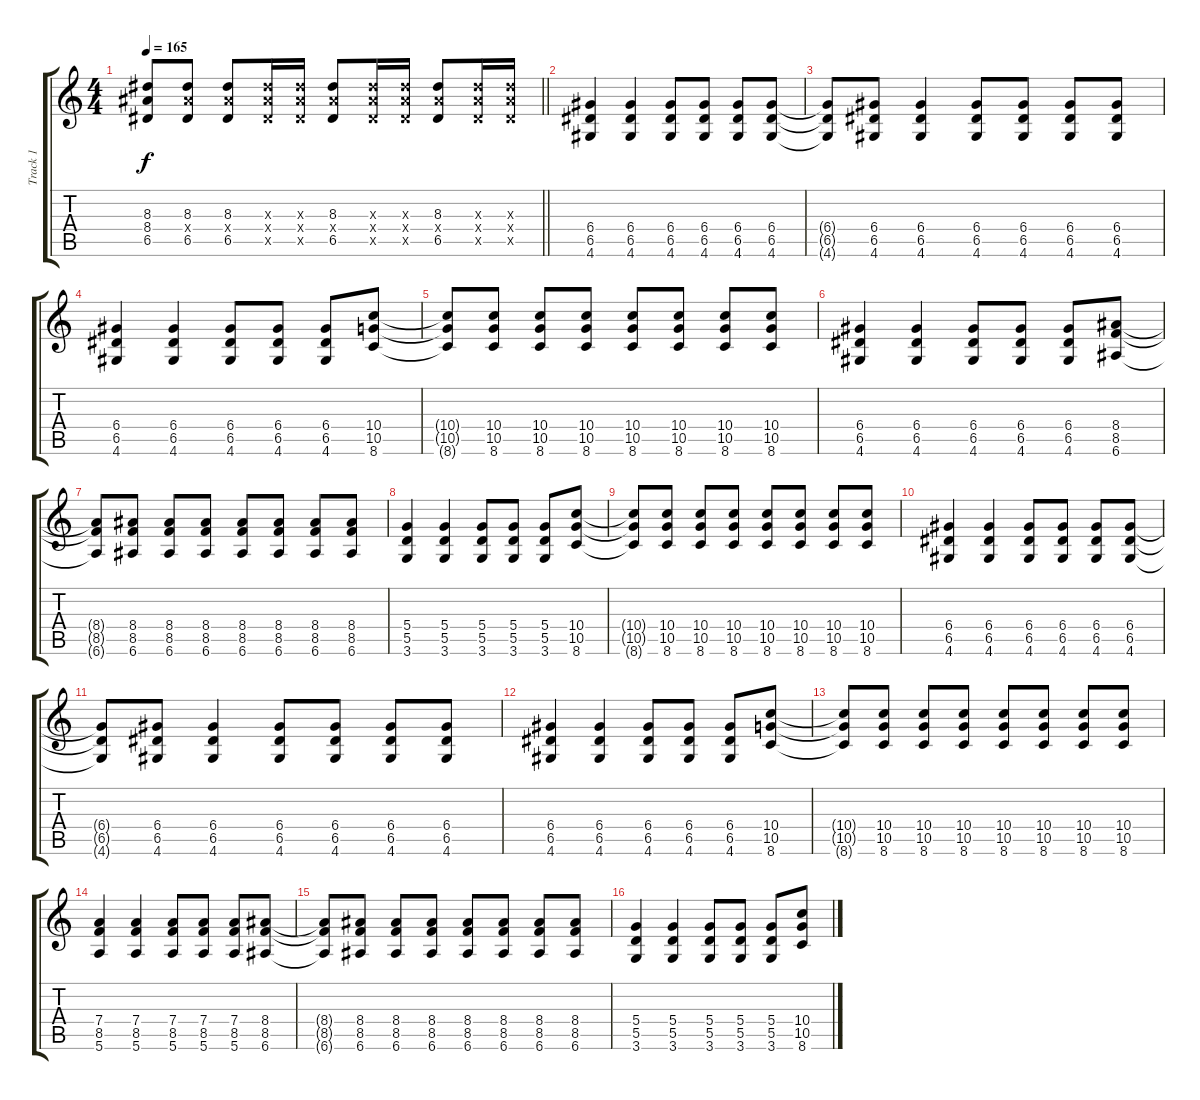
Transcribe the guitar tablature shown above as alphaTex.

\track ("Track 1" "Track 1") {instrument overdrivenguitar}
\staff {score tabs}
\tuning (E4 B3 G3 D3 A2 E2) {hide}
\ts (4 4)
\tempo 165
\clef g2
\barLineRight lightlight
\ks c
(8.3{t} 8.4{t} 6.5{t}).8{dy f} (8.3 8.4{x} 6.5).8 (8.3 8.4{x} 6.5).8 (8.3{x} 8.4{x} 6.5{x}).16 (8.3{x} 8.4{x} 6.5{x}).16 (8.3 8.4{x} 6.5).8 (8.3{x} 8.4{x} 6.5{x}).16 (8.3{x} 8.4{x} 6.5{x}).16 (8.3 8.4{x} 6.5).8 (8.3{x} 8.4{x} 6.5{x}).16 (8.3{x} 8.4{x} 6.5{x}).16 |
(6.4 6.5 4.6).4 (6.4 6.5 4.6).4 (6.4 6.5 4.6).8 (6.4 6.5 4.6).8 (6.4 6.5 4.6).8 (6.4 6.5 4.6).8 |
(6.4{t} 6.5{t} 4.6{t}).8 (6.4 6.5 4.6).8 (6.4 6.5 4.6).4 (6.4 6.5 4.6).8 (6.4 6.5 4.6).8 (6.4 6.5 4.6).8 (6.4 6.5 4.6).8 |
(6.4 6.5 4.6).4 (6.4 6.5 4.6).4 (6.4 6.5 4.6).8 (6.4 6.5 4.6).8 (6.4 6.5 4.6).8 (10.4 10.5 8.6).8 |
(10.4{t} 10.5{t} 8.6{t}).8 (10.4 10.5 8.6).8 (10.4 10.5 8.6).8 (10.4 10.5 8.6).8 (10.4 10.5 8.6).8 (10.4 10.5 8.6).8 (10.4 10.5 8.6).8 (10.4 10.5 8.6).8 |
(6.4 6.5 4.6).4 (6.4 6.5 4.6).4 (6.4 6.5 4.6).8 (6.4 6.5 4.6).8 (6.4 6.5 4.6).8 (8.4 8.5 6.6).8 |
(8.4{t} 8.5{t} 6.6{t}).8 (8.4 8.5 6.6).8 (8.4 8.5 6.6).8 (8.4 8.5 6.6).8 (8.4 8.5 6.6).8 (8.4 8.5 6.6).8 (8.4 8.5 6.6).8 (8.4 8.5 6.6).8 |
(5.4 5.5 3.6).4 (5.4 5.5 3.6).4 (5.4 5.5 3.6).8 (5.4 5.5 3.6).8 (5.4 5.5 3.6).8 (10.4 10.5 8.6).8 |
(10.4{t} 10.5{t} 8.6{t}).8 (10.4 10.5 8.6).8 (10.4 10.5 8.6).8 (10.4 10.5 8.6).8 (10.4 10.5 8.6).8 (10.4 10.5 8.6).8 (10.4 10.5 8.6).8 (10.4 10.5 8.6).8 |
(6.4 6.5 4.6).4 (6.4 6.5 4.6).4 (6.4 6.5 4.6).8 (6.4 6.5 4.6).8 (6.4 6.5 4.6).8 (6.4 6.5 4.6).8 |
(6.4{t} 6.5{t} 4.6{t}).8 (6.4 6.5 4.6).8 (6.4 6.5 4.6).4 (6.4 6.5 4.6).8 (6.4 6.5 4.6).8 (6.4 6.5 4.6).8 (6.4 6.5 4.6).8 |
(6.4 6.5 4.6).4 (6.4 6.5 4.6).4 (6.4 6.5 4.6).8 (6.4 6.5 4.6).8 (6.4 6.5 4.6).8 (10.4 10.5 8.6).8 |
(10.4{t} 10.5{t} 8.6{t}).8 (10.4 10.5 8.6).8 (10.4 10.5 8.6).8 (10.4 10.5 8.6).8 (10.4 10.5 8.6).8 (10.4 10.5 8.6).8 (10.4 10.5 8.6).8 (10.4 10.5 8.6).8 |
(7.4 8.5 5.6).4 (7.4 8.5 5.6).4 (7.4 8.5 5.6).8 (7.4 8.5 5.6).8 (7.4 8.5 5.6).8 (8.4 8.5 6.6).8 |
(8.4{t} 8.5{t} 6.6{t}).8 (8.4 8.5 6.6).8 (8.4 8.5 6.6).8 (8.4 8.5 6.6).8 (8.4 8.5 6.6).8 (8.4 8.5 6.6).8 (8.4 8.5 6.6).8 (8.4 8.5 6.6).8 |
(5.4 5.5 3.6).4 (5.4 5.5 3.6).4 (5.4 5.5 3.6).8 (5.4 5.5 3.6).8 (5.4 5.5 3.6).8 (10.4 10.5 8.6).8
